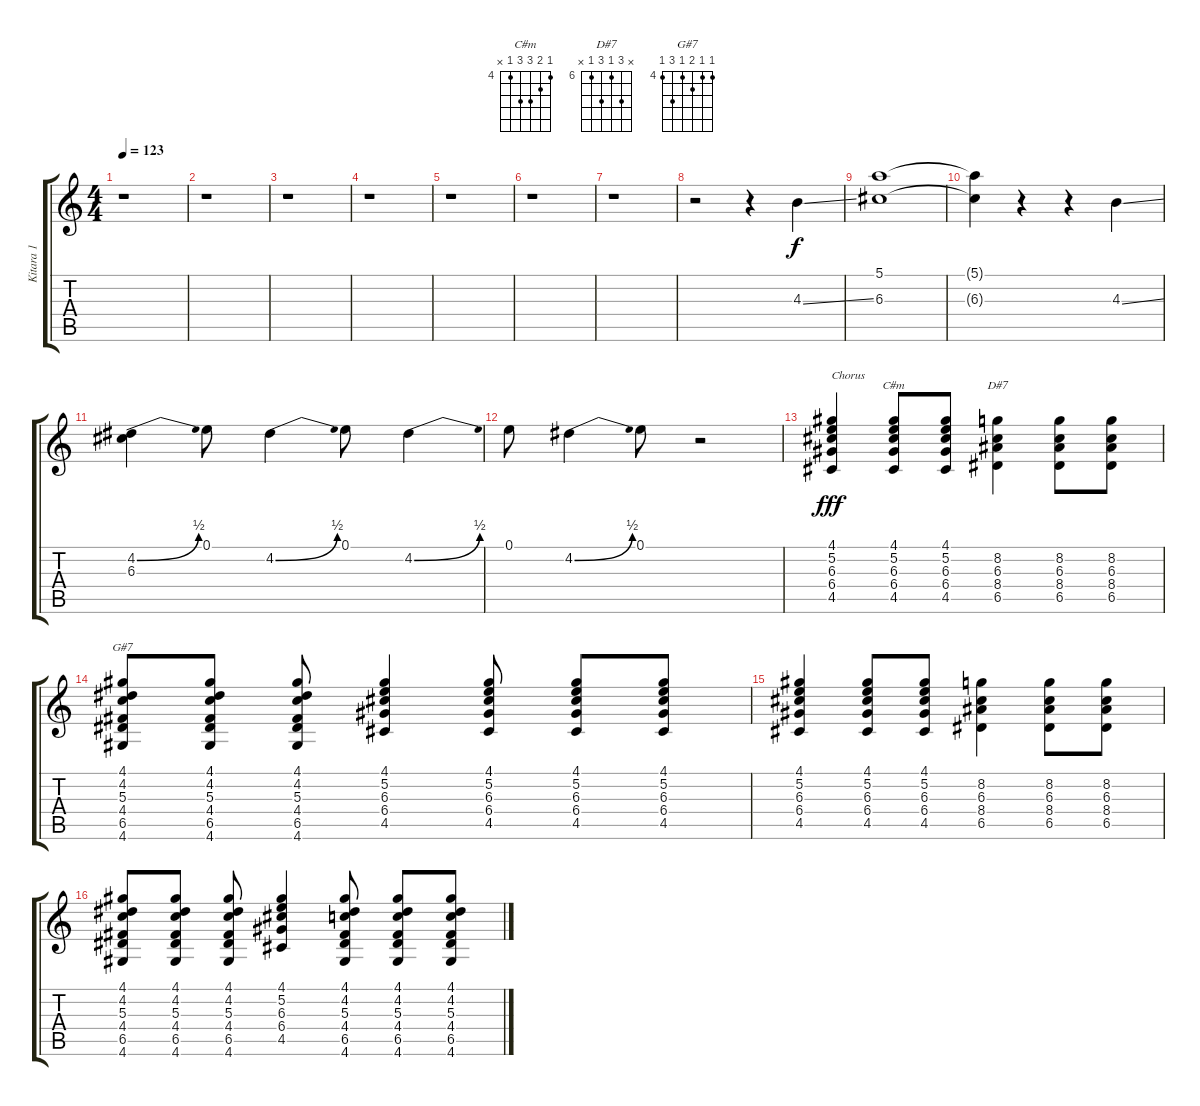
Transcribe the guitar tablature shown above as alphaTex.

\track ("Kitara 1" "Kitara 1") {instrument overdrivenguitar}
\staff {score tabs}
\tuning (E4 B3 G3 D3 A2 E2) {hide}
\chord ("C#m" 4 5 6 6 4 x) {firstfret 4}
\chord ("D#7" x 8 6 8 6 x) {firstfret 6}
\chord ("G#7" 4 4 5 4 6 4) {firstfret 4}
\ts (4 4)
\tempo 123
\clef g2
\ks c
r.1{dy f} |
r.1 |
r.1 |
r.1 |
r.1 |
r.1 |
r.1 |
r.2 r.4 4.3{ss}.4 |
(5.1 6.3).1 |
(5.1{t} 6.3{t}).4 r.4 r.4 4.3{ss}.4 |
(4.2{be (bend 0 0 60 2)} 6.3).4 0.1.8 4.2{be (bend 0 0 60 2)}.4 0.1.8 4.2{be (bend 0 0 60 2)}.4 |
0.1.8 4.2{be (bend 0 0 60 2)}.4 0.1.8 r.2 |
(4.1 5.2 6.3 6.4 4.5).4{txt "Chorus" dy fff} (4.1 5.2 6.3 6.4 4.5).8{ch "C#m"} (4.1 5.2 6.3 6.4 4.5).8 (8.2 6.3 8.4 6.5).4{ch "D#7"} (8.2 6.3 8.4 6.5).8 (8.2 6.3 8.4 6.5).8 |
(4.1 4.2 5.3 4.4 6.5 4.6).8{ch "G#7"} (4.1 4.2 5.3 4.4 6.5 4.6).8 (4.1 4.2 5.3 4.4 6.5 4.6).8 (4.1 5.2 6.3 6.4 4.5).4 (4.1 5.2 6.3 6.4 4.5).8 (4.1 5.2 6.3 6.4 4.5).8 (4.1 5.2 6.3 6.4 4.5).8 |
(4.1 5.2 6.3 6.4 4.5).4 (4.1 5.2 6.3 6.4 4.5).8 (4.1 5.2 6.3 6.4 4.5).8 (8.2 6.3 8.4 6.5).4 (8.2 6.3 8.4 6.5).8 (8.2 6.3 8.4 6.5).8 |
(4.1 4.2 5.3 4.4 6.5 4.6).8 (4.1 4.2 5.3 4.4 6.5 4.6).8 (4.1 4.2 5.3 4.4 6.5 4.6).8 (4.1 5.2 6.3 6.4 4.5).4 (4.1 4.2 5.3 4.4 6.5 4.6).8 (4.1 4.2 5.3 4.4 6.5 4.6).8 (4.1 4.2 5.3 4.4 6.5 4.6).8
